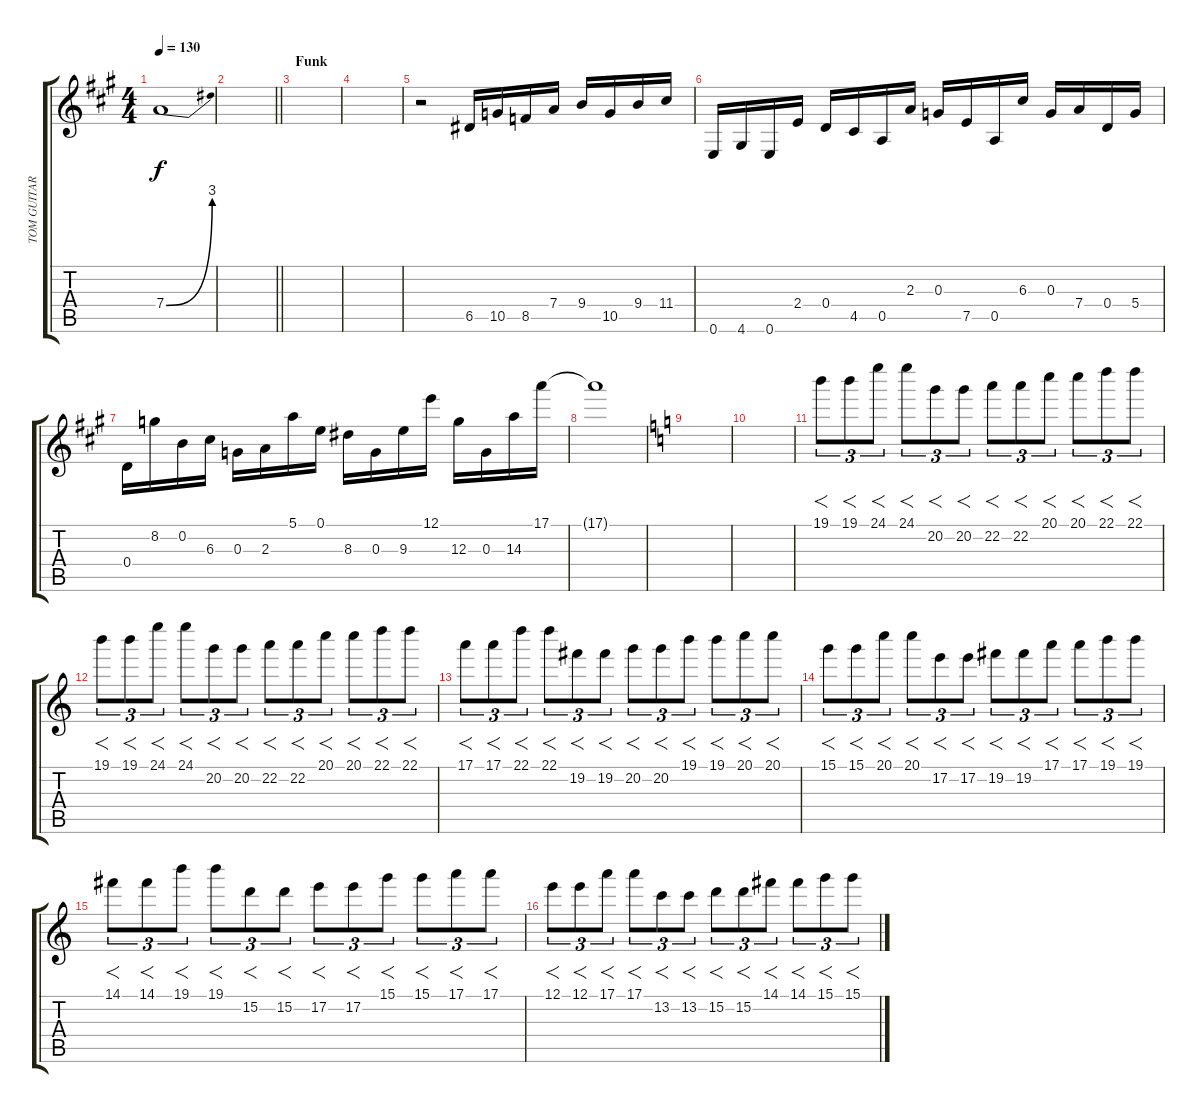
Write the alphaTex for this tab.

\track ("TOM GUITAR" "TOM GUITAR") {instrument distortionguitar}
\staff {score tabs}
\tuning (E4 B3 G3 D3 A2 E2) {hide}
\ts (4 4)
\tempo 130
\clef g2
\ks a
7.4{be (bend 0 0 60 12)}.1{dy f} |
\barLineRight lightlight
|
\section ("" "Funk")
|
|
r.2 6.5.16 10.5.16 8.5.16 7.4.16 9.4.16 10.5.16 9.4.16 11.4.16 |
0.6.16 4.6.16 0.6.16 2.4.16 0.4.16 4.5.16 0.5.16 2.3.16 0.3.16 7.5.16 0.5.16 6.3.16 0.3.16 7.4.16 0.4.16 5.4.16 |
0.4.16 8.2.16 0.2.16 6.3.16 0.3.16 2.3.16 5.1.16 0.1.16 8.3.16 0.3.16 9.3.16 12.1.16 12.3.16 0.3.16 14.3.16 17.1.16 |
17.1{t}.1 |
\ks c
|
|
19.1.8{f tu (3 2)} 19.1.8{f tu (3 2)} 24.1.8{f tu (3 2)} 24.1.8{f tu (3 2)} 20.2.8{f tu (3 2)} 20.2.8{f tu (3 2)} 22.2.8{f tu (3 2)} 22.2.8{f tu (3 2)} 20.1.8{f tu (3 2)} 20.1.8{f tu (3 2)} 22.1.8{f tu (3 2)} 22.1.8{f tu (3 2)} |
19.1.8{f tu (3 2)} 19.1.8{f tu (3 2)} 24.1.8{f tu (3 2)} 24.1.8{f tu (3 2)} 20.2.8{f tu (3 2)} 20.2.8{f tu (3 2)} 22.2.8{f tu (3 2)} 22.2.8{f tu (3 2)} 20.1.8{f tu (3 2)} 20.1.8{f tu (3 2)} 22.1.8{f tu (3 2)} 22.1.8{f tu (3 2)} |
17.1.8{f tu (3 2)} 17.1.8{f tu (3 2)} 22.1.8{f tu (3 2)} 22.1.8{f tu (3 2)} 19.2.8{f tu (3 2)} 19.2.8{f tu (3 2)} 20.2.8{f tu (3 2)} 20.2.8{f tu (3 2)} 19.1.8{f tu (3 2)} 19.1.8{f tu (3 2)} 20.1.8{f tu (3 2)} 20.1.8{f tu (3 2)} |
15.1.8{f tu (3 2)} 15.1.8{f tu (3 2)} 20.1.8{f tu (3 2)} 20.1.8{f tu (3 2)} 17.2.8{f tu (3 2)} 17.2.8{f tu (3 2)} 19.2.8{f tu (3 2)} 19.2.8{f tu (3 2)} 17.1.8{f tu (3 2)} 17.1.8{f tu (3 2)} 19.1.8{f tu (3 2)} 19.1.8{f tu (3 2)} |
14.1.8{f tu (3 2)} 14.1.8{f tu (3 2)} 19.1.8{f tu (3 2)} 19.1.8{f tu (3 2)} 15.2.8{f tu (3 2)} 15.2.8{f tu (3 2)} 17.2.8{f tu (3 2)} 17.2.8{f tu (3 2)} 15.1.8{f tu (3 2)} 15.1.8{f tu (3 2)} 17.1.8{f tu (3 2)} 17.1.8{f tu (3 2)} |
12.1.8{f tu (3 2)} 12.1.8{f tu (3 2)} 17.1.8{f tu (3 2)} 17.1.8{f tu (3 2)} 13.2.8{f tu (3 2)} 13.2.8{f tu (3 2)} 15.2.8{f tu (3 2)} 15.2.8{f tu (3 2)} 14.1.8{f tu (3 2)} 14.1.8{f tu (3 2)} 15.1.8{f tu (3 2)} 15.1.8{f tu (3 2)}
